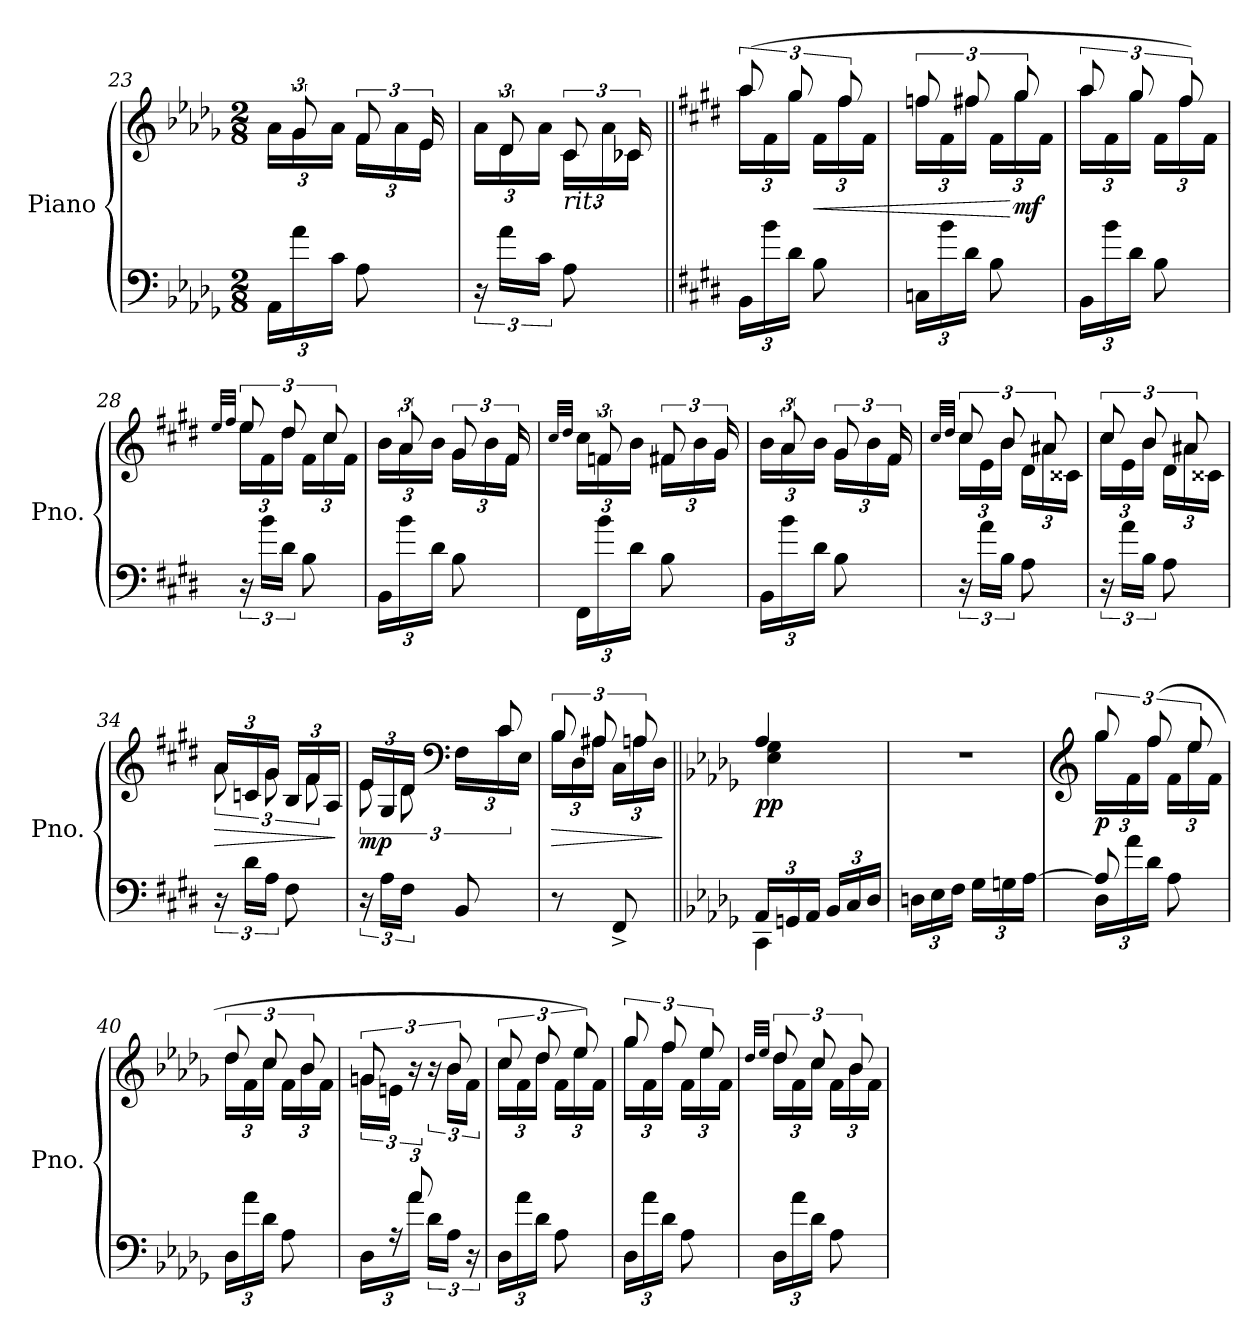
**kern	**kern	**dynam
*part1	*part1	*part1
*staff2	*staff1	*staff1/2
*I"Piano	*	*
*I'Pno.	*	*
*clefF4	*clefG2	*
*k[b-e-a-d-g-]	*k[b-e-a-d-g-]	*
*M2/8	*M2/8	*
=23	=23	=23
*	*^	*
*Xbrackettup	*	*Xbrackettup	*
24AA-\LL	24ryy	24a-\LL	.
24a-\	12g-/	24g-\	.
24c\JJ	.	24a-\JJ	.
*	*brackettup	*Xbrackettup	*
8A-\	12f/	24f\LL	.
.	.	24a-\	.
.	24e-/	24e-\JJ	.
=24	=24	=24	=24
*brackettup	*brackettup	*Xbrackettup	*
*	*MM31	*	*
24r	24ryy	24a-\LL	.
24a-\LL	12d-/	24d-\	.
24c\JJ	.	24a-\JJ	.
*	*brackettup	*Xbrackettup	*
*	*MM26	*	*
!	!LO:TX:b:i:t=rit.	!	!
8A-\	12c/	24c\LL	.
.	.	24a-\	.
*	*MM16	*	*
.	24c-X/	24c-\JJ	.
!!LO:PB:g=z	!!
=25||	=25||	=25||	=25||
*k[f#c#g#d#]	*k[f#c#g#d#]	*	*
*Xbrackettup	*brackettup	*Xbrackettup	*
*	*MM36	*	*
24BB\LL	(>12aa/	24aa\LL	.
24b\	.	24f#\	.
24d#\JJ	12gg#/	24gg#\JJ	.
!	!	!	!LO:HP:b
8B\	.	24f#\LL	<
.	12ff#/	24ff#\	.
.	.	24f#\JJ	.
=26	=26	=26	=26
*	*brackettup	*Xbrackettup	*
24Cn\LL	12ffn/	24ff\LL	.
24b\	.	24f#\	.
24d#\JJ	12ff#X/	24ff#\JJ	.
8B\	.	24f#\LL	.
!	!	!	!LO:DY:n=1:b
.	12gg#/	24gg#\	[ mf
.	.	24f#\JJ	.
=27	=27	=27	=27
*	*brackettup	*Xbrackettup	*
24BB\LL	12aa/	24aa\LL	.
24b\	.	24f#\	.
24d#\JJ	12gg#/	24gg#\JJ	.
8B\	.	24f#\LL	.
.	12ff#/)	24ff#\	.
.	.	24f#\JJ	.
=28	=28	=28	=28
.	32qee/LLL	.	.
.	32qff#/JJJ	.	.
*brackettup	*brackettup	*Xbrackettup	*
24r	12ee/	24ee\LL	.
24b\LL	.	24f#\	.
24d#\JJ	12dd#/	24dd#\JJ	.
8B\	.	24f#\LL	.
.	12cc#/	24cc#\	.
.	.	24f#\JJ	.
=29	=29	=29	=29
*Xbrackettup	*brackettup	*Xbrackettup	*
24BB\LL	24ryy	24b\LL	.
24b\	12a/	24a\	.
24d#\JJ	.	24b\JJ	.
*	*brackettup	*Xbrackettup	*
8B\	12g#/	24g#\LL	.
.	.	24b\	.
.	24f#/	24f#\JJ	.
!!LO:LB:g=z	!!
=30	=30	=30	=30
.	.	32qcc#/LLL	.
.	.	32qdd#/JJJ	.
*	*brackettup	*Xbrackettup	*
24FF#\LL	24ryy	24cc#\LL	.
24b\	12fn/	24f\	.
24d#\JJ	.	24b\JJ	.
*	*brackettup	*Xbrackettup	*
8B\	12f#X/	24f#\LL	.
.	.	24b\	.
.	24g#/	24g#\JJ	.
=31	=31	=31	=31
*	*brackettup	*Xbrackettup	*
24BB\LL	24ryy	24b\LL	.
24b\	12a/	24a\	.
24d#\JJ	.	24b\JJ	.
*	*brackettup	*Xbrackettup	*
8B\	12g#/	24g#\LL	.
.	.	24b\	.
.	24f#/	24f#\JJ	.
=32	=32	=32	=32
.	32qcc#/LLL	.	.
.	32qdd#/JJJ	.	.
*brackettup	*brackettup	*Xbrackettup	*
24r	12cc#/	24cc#\LL	.
24a\LL	.	24e\	.
24B\JJ	12b/	24b\JJ	.
8A\	.	24d#\LL	.
.	12a#X/	24a#\	.
.	.	24c##X\JJ	.
=33	=33	=33	=33
*	*brackettup	*Xbrackettup	*
24r	12cc#/	24cc#\LL	.
24a\LL	.	24e\	.
24B\JJ	12b/	24b\JJ	.
8A\	.	24d#\LL	.
.	12a#X/	24a#\	.
.	.	24c##X\JJ	.
=34	=34	=34	=34
*	*brackettup	*	*
!	!	!	!LO:HP:b
*	*	*Xbrackettup	*
*	*MM31	*	*
24r	12a\	24a/LL	>
24d#\LL	.	24cn/	.
24A\JJ	12g#\	24g#/JJ	.
8F#\	.	24B/LL	.
.	12f#\	24f#/	.
.	.	24A/JJ	.
*	*v	*v	*
.	.	]
!!LO:LB:g=z
=35	=35	=35
*	*^	*
*	*brackettup	*Xbrackettup	*
!	!	!	!LO:DY:b
24r	12e\	24e/LL	mp
24A\LL	.	24G#/	.
24F#\JJ	12d#\	24d#/JJ	.
*	*clefF4	*	*
8BB/	.	24F#\LL	.
.	12c#/	24c#\	.
.	.	24E\JJ	.
=36	=36	=36	=36
*	*brackettup	*	*
!	!	!	!LO:HP:b
*	*	*Xbrackettup	*
*	*MM26	*	*
8r	12B/	24B\LL	>
.	.	24D#\	.
.	12A#X/	24A#\JJ	.
8FF#^/	.	24C#\LL	.
.	12An/	24A\	.
.	.	24D#\JJ	.
*	*v	*v	*
.	.	]
=37||	=37||	=37||
*k[b-e-a-d-g-]	*k[b-e-a-d-g-]	*
*Xbrackettup	*	*
*	*MM6	*
*^	*^	*
!	!	!	!	!LO:DY:b
24AA-/LL	4CC\	4A-/	4E-\ 4G-\	pp
*	*	*MM16	*	*
24GGn/	.	.	.	.
24AA-/JJ	.	.	.	.
*	*	*MM26	*	*
24BB-/LL	.	.	.	.
24C/	.	.	.	.
24D-/JJ	.	.	.	.
*v	*v	*	*	*
*	*v	*v	*
=38	=38	=38
24Dn\LL	4r	.
24E-\	.	.
24F\JJ	.	.
24G-\LL	.	.
24Gn\	.	.
*	*MM16	*
[24A-\JJ	.	.
=39	=39	=39
*	*clefG2	*
*^	*^	*
*	*	*brackettup	*Xbrackettup	*
*v	*v	*	*	*
*	*v	*v	*
*	*MM36	*
*^	*^	*
!	!	!	!	!LO:DY:b
24D-\LL	8A-/]	(>12gg-/	(>24gg-\LL	p
24a-\	.	.	24f\	.
24d-\JJ	.	(12ff/	24ff\JJ	.
8A-\)	8ryy	.	24f\LL	.
.	.	12ee-/	24ee-\	.
.	.	.	24f\JJ	.
*v	*v	*	*	*
!!LO:LB:g=z	!!
=40	=40	=40	=40
*	*brackettup	*Xbrackettup	*
24D-\LL	12dd-/	24dd-\LL	.
24a-\	.	24f\	.
24d-\JJ	12cc/	24cc\JJ	.
8A-\	.	24f\LL	.
.	12b-/	24b-\	.
.	.	24f\JJ	.
=41	=41	=41	=41
*^	*	*	*
*	*brackettup	*brackettup	*	*
12ryy	24D-\LL	12gn/	24g\LL	.
.	24r	.	24en\JJ	.
12a-/	24a-\JJ	12ryy	24r	.
.	24d-\LL	.	24r	.
12ryy	24A-\JJ	12b-/	24b-\LL	.
.	24r	.	24f\JJ	.
*v	*v	*	*	*
=42	=42	=42	=42
*Xbrackettup	*	*Xbrackettup	*
24D-\LL	12cc/	24cc\LL	.
24a-\	.	24f\	.
24d-\JJ	12dd-/	24dd-\JJ	.
8A-\	.	24f\LL	.
.	12ee-/)	24ee-\	.
.	.	24f\JJ	.
=43	=43	=43	=43
*	*brackettup	*Xbrackettup	*
24D-\LL	12gg-/	24gg-\LL	.
24a-\	.	24f\	.
24d-\JJ	12ff/	24ff\JJ	.
8A-\	.	24f\LL	.
.	12ee-/	24ee-\	.
.	.	24f\JJ	.
=44	=44	=44	=44
.	32qdd-/LLL	.	.
.	32qee-/JJJ	.	.
*	*brackettup	*Xbrackettup	*
24D-\LL	12dd-/	24dd-\LL	.
24a-\	.	24f\	.
24d-\JJ	12cc/	24cc\JJ	.
8A-\	.	24f\LL	.
.	12b-/	24b-\	.
.	.	24f\JJ	.
*	*v	*v	*
=	=	=
*-	*-	*-
